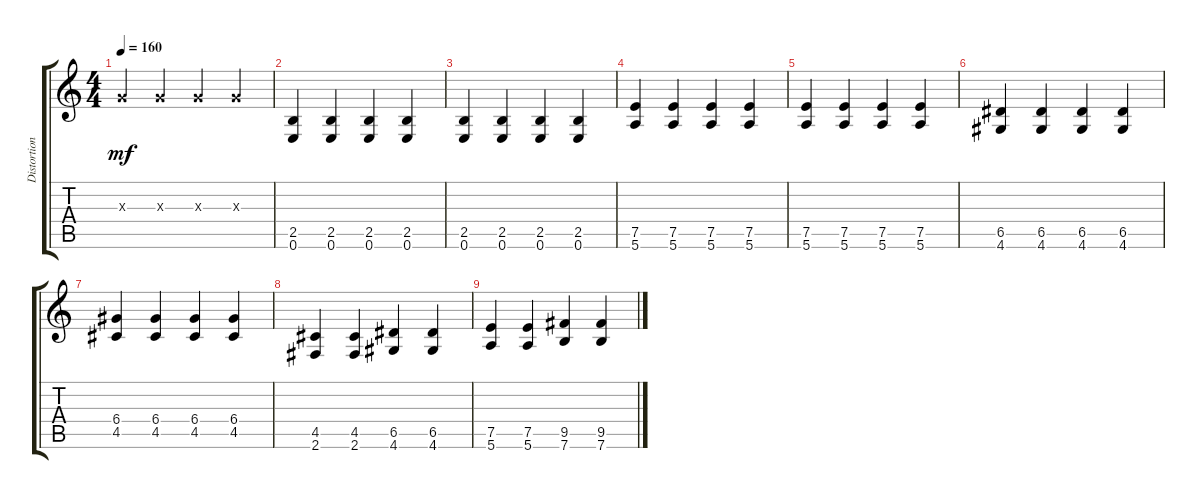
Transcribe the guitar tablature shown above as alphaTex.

\track ("Distortion Guitar" "Distortion") {mute instrument distortionguitar}
\staff {score tabs}
\tuning (E4 B3 G3 D3 A2 E2) {hide}
\ts (4 4)
\tempo 160
\clef g2
\ks c
0.3{x}.4{dy mf instrument distortionguitar} 0.3{x}.4 0.3{x}.4 0.3{x}.4 |
(2.5 0.6).4 (2.5 0.6).4 (2.5 0.6).4 (2.5 0.6).4 |
(2.5 0.6).4 (2.5 0.6).4 (2.5 0.6).4 (2.5 0.6).4 |
(7.5 5.6).4 (7.5 5.6).4 (7.5 5.6).4 (7.5 5.6).4 |
(7.5 5.6).4 (7.5 5.6).4 (7.5 5.6).4 (7.5 5.6).4 |
(6.5 4.6).4 (6.5 4.6).4 (6.5 4.6).4 (6.5 4.6).4 |
(6.4 4.5).4 (6.4 4.5).4 (6.4 4.5).4 (6.4 4.5).4 |
(4.5 2.6).4 (4.5 2.6).4 (6.5 4.6).4 (6.5 4.6).4 |
(7.5 5.6).4 (7.5 5.6).4 (9.5 7.6).4 (9.5 7.6).4
